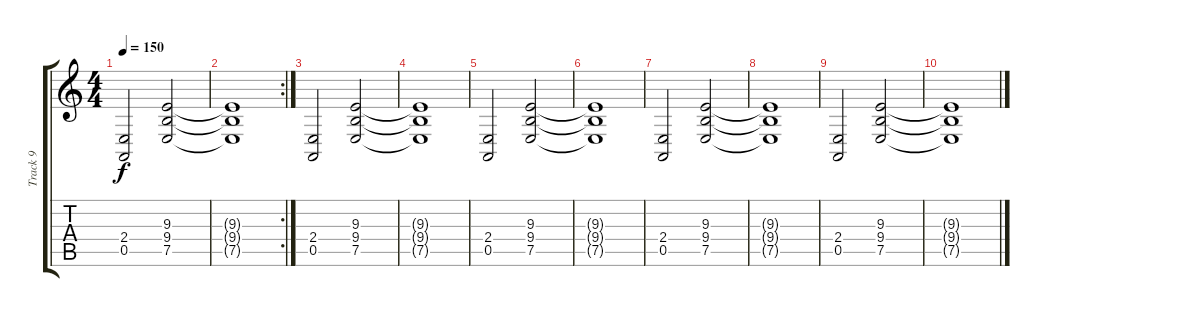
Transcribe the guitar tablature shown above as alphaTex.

\track ("Track 9" "Track 9") {instrument choiraahs}
\staff {score tabs}
\tuning (E4 B3 G3 D3 A2 E2) {hide}
\ts (4 4)
\tempo 150
\clef g2
\ks c
(2.4 0.5).2{dy f} (9.3 9.4 7.5).2 |
\rc 2
(9.3{t} 9.4{t} 7.5{t}).1 |
(2.4 0.5).2 (9.3 9.4 7.5).2 |
(9.3{t} 9.4{t} 7.5{t}).1 |
(2.4 0.5).2 (9.3 9.4 7.5).2 |
(9.3{t} 9.4{t} 7.5{t}).1 |
(2.4 0.5).2 (9.3 9.4 7.5).2 |
(9.3{t} 9.4{t} 7.5{t}).1 |
(2.4 0.5).2 (9.3 9.4 7.5).2 |
(9.3{t} 9.4{t} 7.5{t}).1
